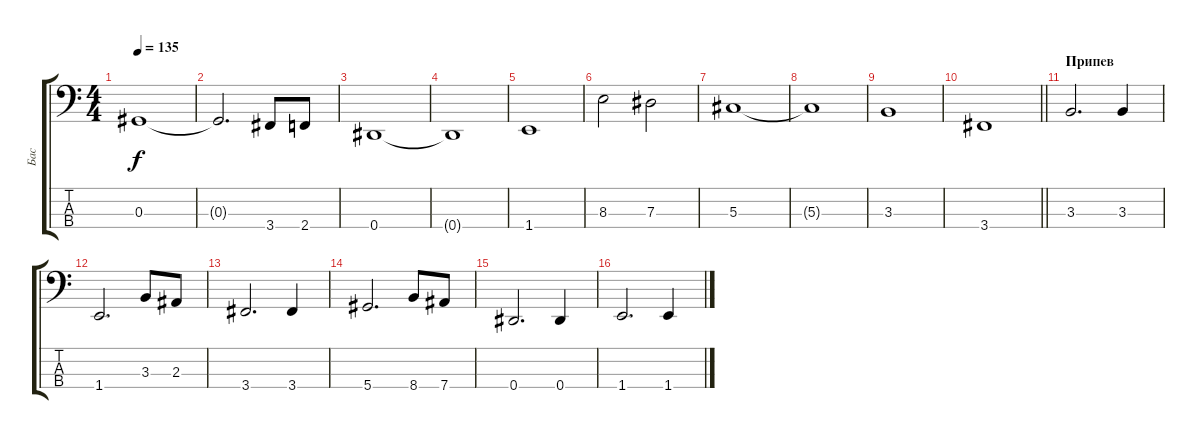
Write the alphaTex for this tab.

\track ("Бас" "Бас") {instrument electricbassfinger}
\staff {score tabs}
\tuning (Gb2 Db2 Ab1 Eb1) {hide}
\ts (4 4)
\tempo 135
\clef f4
\ks c
0.3.1{dy f} |
0.3{t}.2{d} 3.4.8 2.4.8 |
0.4.1 |
0.4{t}.1 |
1.4.1 |
8.3.2 7.3.2 |
5.3.1 |
5.3{t}.1 |
3.3.1 |
\barLineRight lightlight
3.4.1 |
\section ("" "Припев")
3.3.2{d} 3.3.4 |
1.4.2{d} 3.3.8 2.3.8 |
3.4.2{d} 3.4.4 |
5.4.2{d} 8.4.8 7.4.8 |
0.4.2{d} 0.4.4 |
1.4.2{d} 1.4.4
